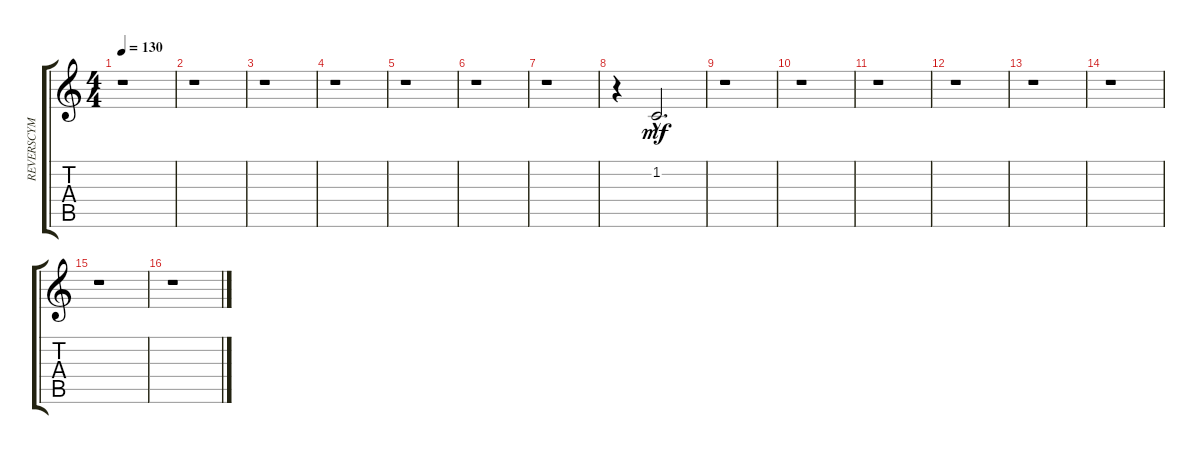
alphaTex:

\track ("REVERSCYM" "REVERSCYM") {instrument reversecymbal}
\staff {score tabs}
\tuning (E4 B3 G3 D3 A2 E2) {hide}
\ts (4 4)
\tempo 130
\clef g2
\ks c
r.1{dy mf} |
r.1 |
r.1 |
r.1 |
r.1 |
r.1 |
r.1 |
r.4 1.2{hac}.2{d} |
r.1 |
r.1 |
r.1 |
r.1 |
r.1 |
r.1 |
r.1 |
r.1
